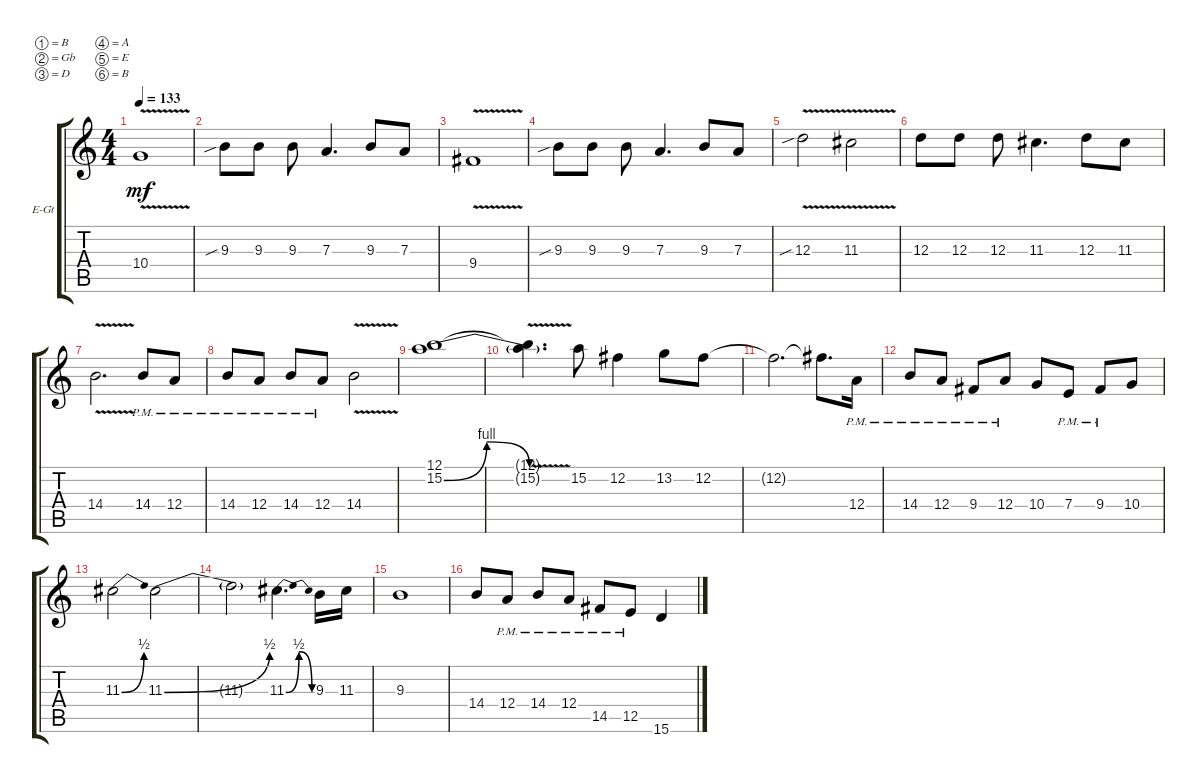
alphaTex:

\bracketExtendMode groupsimilarinstruments
\firstSystemTrackNameOrientation horizontal
\otherSystemsTrackNameOrientation horizontal
\track ("Vesa Kenttãkumpu" "E-Gt") {instrument distortionguitar}
\staff {score tabs}
\tuning (B3 Gb3 D3 A2 E2 B1)
\ts (4 4)
\tempo 133
\clef g2
\ks c
10.4{v}.1{dy mf} |
9.3{sib}.8 9.3.8 9.3.8 7.3.4{d} 9.3.8 7.3.8 |
9.4{v}.1 |
9.3{sib}.8 9.3.8 9.3.8 7.3.4{d} 9.3.8 7.3.8 |
12.3{v sib}.2 11.3{v}.2 |
12.3.8 12.3.8 12.3.8 11.3.4{d} 12.3.8 11.3.8 |
14.4{v}.2{d} 14.4{pm}.8 12.4{pm}.8 |
14.4{pm}.8 12.4{pm}.8 14.4{pm}.8 12.4{pm}.8 14.4{v}.2 |
(12.1 15.2{be (bendrelease 0 0 10.2 4 29.4 4 59.4 0)}).1 |
(12.1{t} 15.2{v t}).4{d} 15.2.8 12.2.4 13.2.8 12.2.8 |
12.2{t}.2{d} 12.2{t}.8{d} 12.4{pm}.16 |
14.4{pm}.8 12.4{pm}.8 9.4{pm}.8 12.4{pm}.8 10.4.8 7.4{pm}.8 9.4{pm}.8 10.4.8 |
11.3{be (bend 0 0 14.399999999999999 2)}.2 11.3{be (bend 0 0 15 2)}.2 |
11.3{t}.2 11.3{be (bendrelease 0 0 9.6 2 20.4 2 30 0)}.4{d} 9.3.16 11.3.16 |
9.3.1 |
14.4.8 12.4{pm}.8 14.4{pm}.8 12.4{pm}.8 14.5{pm}.8 12.5{pm}.8 15.6.4
